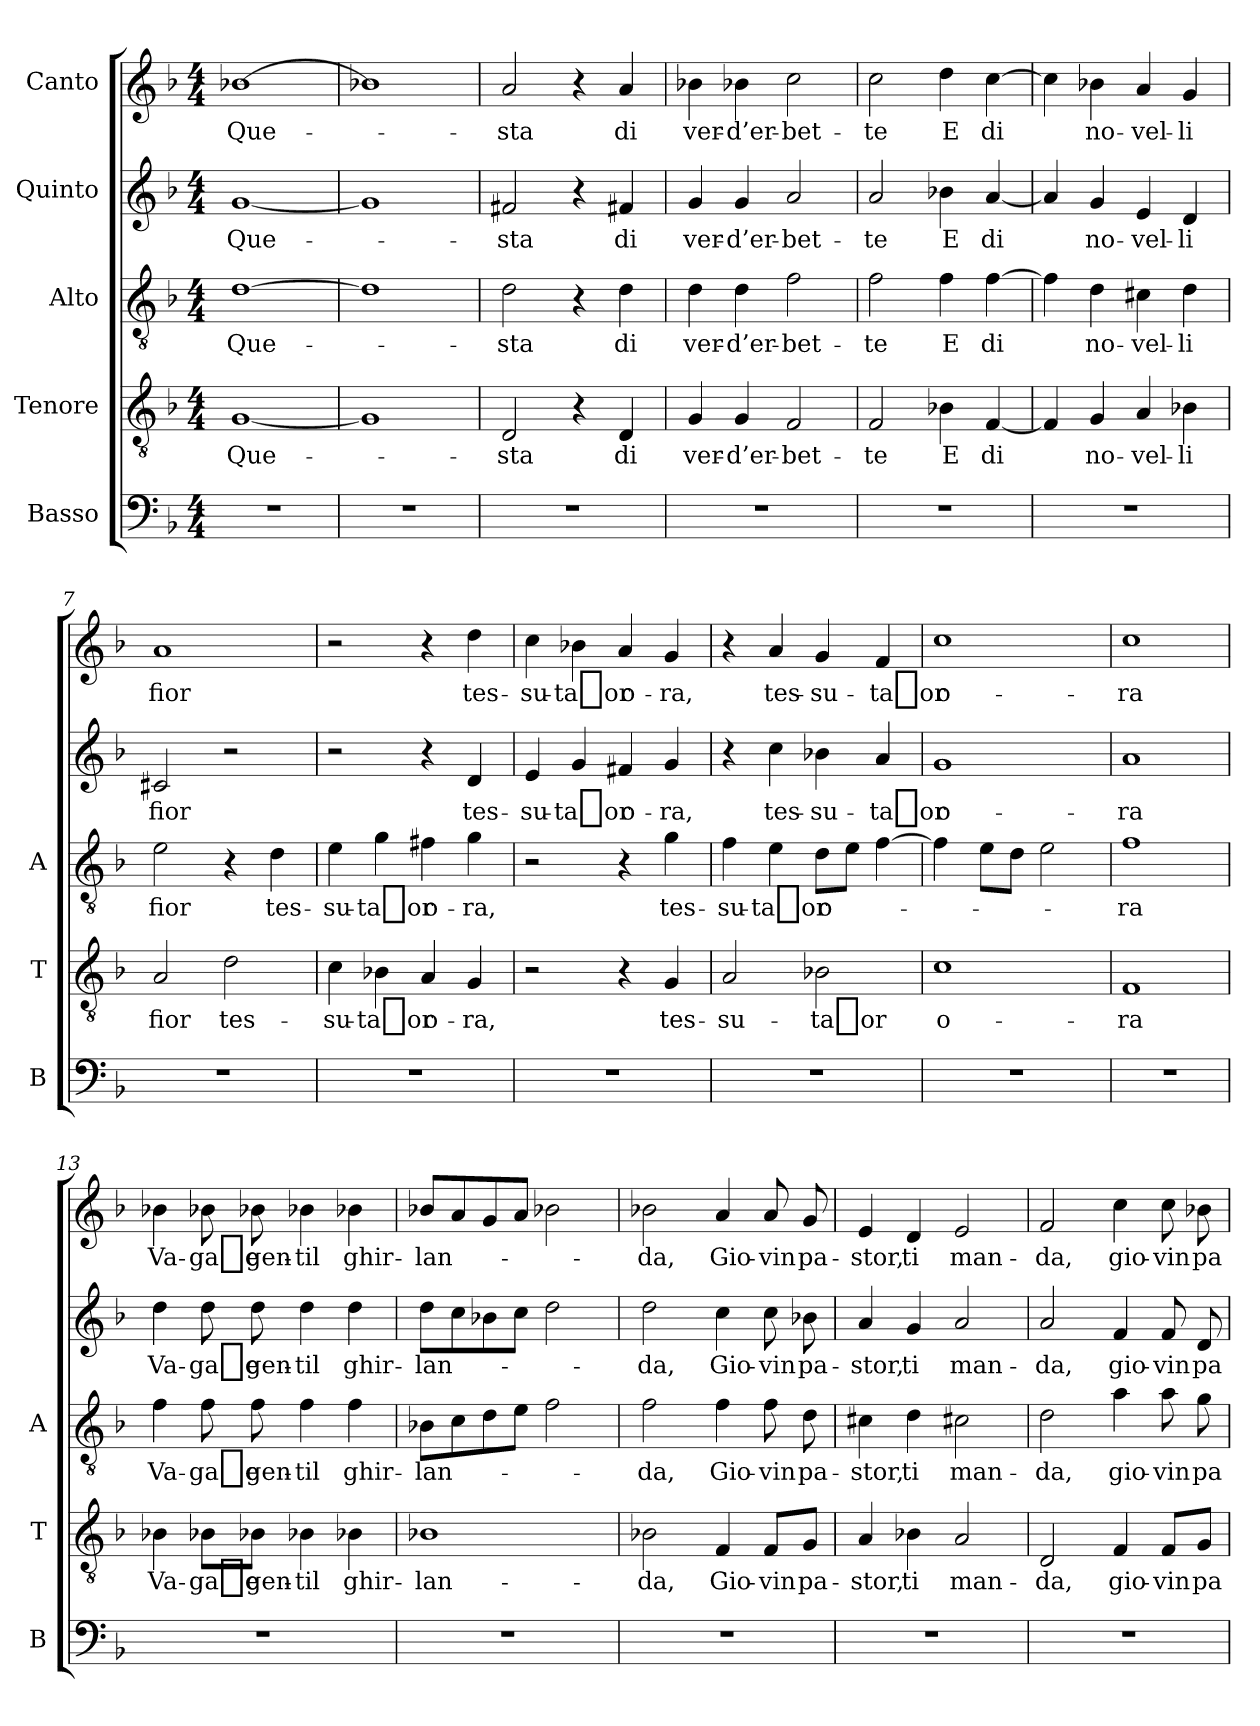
**kern	**kern	**text	**kern	**text	**kern	**text	**kern	**text
*part5	*part4	*part4	*part3	*part3	*part2	*part2	*part1	*part1
*staff5	*staff4	*staff4	*staff3	*staff3	*staff2	*staff2	*staff1	*staff1
*I"Basso	*I"Tenore	*	*I"Alto	*	*I"Quinto	*	*I"Canto	*
*I'B	*I'T	*	*I'A	*	*	*	*	*
*clefF4	*clefGv2	*	*clefGv2	*	*clefG2	*	*clefG2	*
*k[b-]	*k[b-]	*	*k[b-]	*	*k[b-]	*	*k[b-]	*
*F:	*F:	*	*F:	*	*F:	*	*F:	*
*M4/4	*M4/4	*	*M4/4	*	*M4/4	*	*M4/4	*
=1	=1	=1	=1	=1	=1	=1	=1	=1
1r	[1G	Que-	[1d	Que-	[1g	Que-	[1b-X	Que-
=2	=2	=2	=2	=2	=2	=2	=2	=2
1r	1G]	.	1d]	.	1g]	.	1b-X]	.
=3	=3	=3	=3	=3	=3	=3	=3	=3
1r	2D	-sta	2d	-sta	2f#X	-sta	2a	-sta
.	4r	.	4r	.	4r	.	4r	.
.	4D	-di	4d	-di	4f#X	-di	4a	-di
=4	=4	=4	=4	=4	=4	=4	=4	=4
1r	4G	ver-	4d	ver-	4g	ver-	4b-X	ver-
.	4G	d’er-	4d	d’er-	4g	d’er-	4b-X	d’er-
.	2F	bet-	2f	bet-	2a	bet-	2cc	bet-
=5	=5	=5	=5	=5	=5	=5	=5	=5
1r	2F	-te	2f	-te	2a	-te	2cc	-te
.	4B-X	-E	4f	-E	4b-X	-E	4dd	-E
.	[4F	-di	[4f	-di	[4a	-di	[4cc	-di
=6	=6	=6	=6	=6	=6	=6	=6	=6
1r	4F]	.	4f]	.	4a]	.	4cc]	.
.	4G	no-	4d	no-	4g	no-	4b-X	no-
.	4A	vel-	4c#X	vel-	4e	vel-	4a	vel-
.	4B-X	-li	4d	-li	4d	-li	4g	-li
=7	=7	=7	=7	=7	=7	=7	=7	=7
1r	2A	-fior	2e	-fior	2c#X	-fior	1a	-fior
.	2d	tes-	4r	.	2r	.	.	.
.	.	.	4d	tes-	.	.	.	.
=8	=8	=8	=8	=8	=8	=8	=8	=8
1r	4c	su-	4e	su-	2r	.	2r	.
.	4B-X	-ta_or	4g	-ta_or	.	.	.	.
.	4A	o-	4f#X	o-	4r	.	4r	.
.	4G	-ra,	4g	-ra,	4d	tes-	4dd	tes-
=9	=9	=9	=9	=9	=9	=9	=9	=9
1r	2r	.	2r	.	4e	su-	4cc	su-
.	.	.	.	.	4g	-ta_or	4b-X	-ta_or
.	4r	.	4r	.	4f#X	o-	4a	o-
.	4G	tes-	4g	tes-	4g	-ra,	4g	-ra,
=10	=10	=10	=10	=10	=10	=10	=10	=10
1r	2A	su-	4f	su-	4r	.	4r	.
.	.	.	4e	-ta_or	4cc	tes-	4a	tes-
.	2B-X	-ta_or	8dL	o-	4b-X	su-	4g	su-
.	.	.	8eJ	.	.	.	.	.
.	.	.	[4f	.	4a	-ta_or	4f	-ta_or
=11	=11	=11	=11	=11	=11	=11	=11	=11
1r	1c	o-	4f]	.	1g	o-	1cc	o-
.	.	.	8eL	.	.	.	.	.
.	.	.	8dJ	.	.	.	.	.
.	.	.	2e	.	.	.	.	.
=12	=12	=12	=12	=12	=12	=12	=12	=12
1r	1F	-ra	1f	-ra	1a	-ra	1cc	-ra
=13	=13	=13	=13	=13	=13	=13	=13	=13
1r	4B-X	Va-	4f	Va-	4dd	Va-	4b-X	Va-
.	8B-X\L	-ga_e	8f	-ga_e	8dd	-ga_e	8b-X	-ga_e
.	8B-X\J	gen-	8f	gen-	8dd	gen-	8b-X	gen-
.	4B-X	-til	4f	-til	4dd	-til	4b-X	-til
.	4B-X	ghir-	4f	ghir-	4dd	ghir-	4b-X	ghir-
=14	=14	=14	=14	=14	=14	=14	=14	=14
1r	1B-X	lan-	8B-XL	lan-	8ddL	lan-	8b-XL	lan-
.	.	.	8c	.	8cc	.	8a	.
.	.	.	8d	.	8b-X	.	8g	.
.	.	.	8eJ	.	8ccJ	.	8aJ	.
.	.	.	2f	.	2dd	.	2b-X	.
=15	=15	=15	=15	=15	=15	=15	=15	=15
1r	2B-X	-da,	2f	-da,	2dd	-da,	2b-X	-da,
.	4F	Gio-	4f	Gio-	4cc	Gio-	4a	Gio-
.	8F/L	-vin	8f	-vin	8cc	-vin	8a	-vin
.	8G/J	pa-	8d	pa-	8b-X	pa-	8g	pa-
=16	=16	=16	=16	=16	=16	=16	=16	=16
1r	4A	-stor,	4c#X	-stor,	4a	-stor,	4e	-stor,
.	4B-X	-ti	4d	-ti	4g	-ti	4d	-ti
.	2A	man-	2c#X	man-	2a	man-	2e	man-
=17	=17	=17	=17	=17	=17	=17	=17	=17
1r	2D	-da,	2d	-da,	2a	-da,	2f	-da,
.	4F	gio-	4a	gio-	4f	gio-	4cc	gio-
.	8F/L	-vin	8a	-vin	8f	-vin	8cc	-vin
.	8G/J	pa-	8g	pa-	8d	pa-	8b-X	pa-
=	=	=	=	=	=	=	=	=
*-	*-	*-	*-	*-	*-	*-	*-	*-
